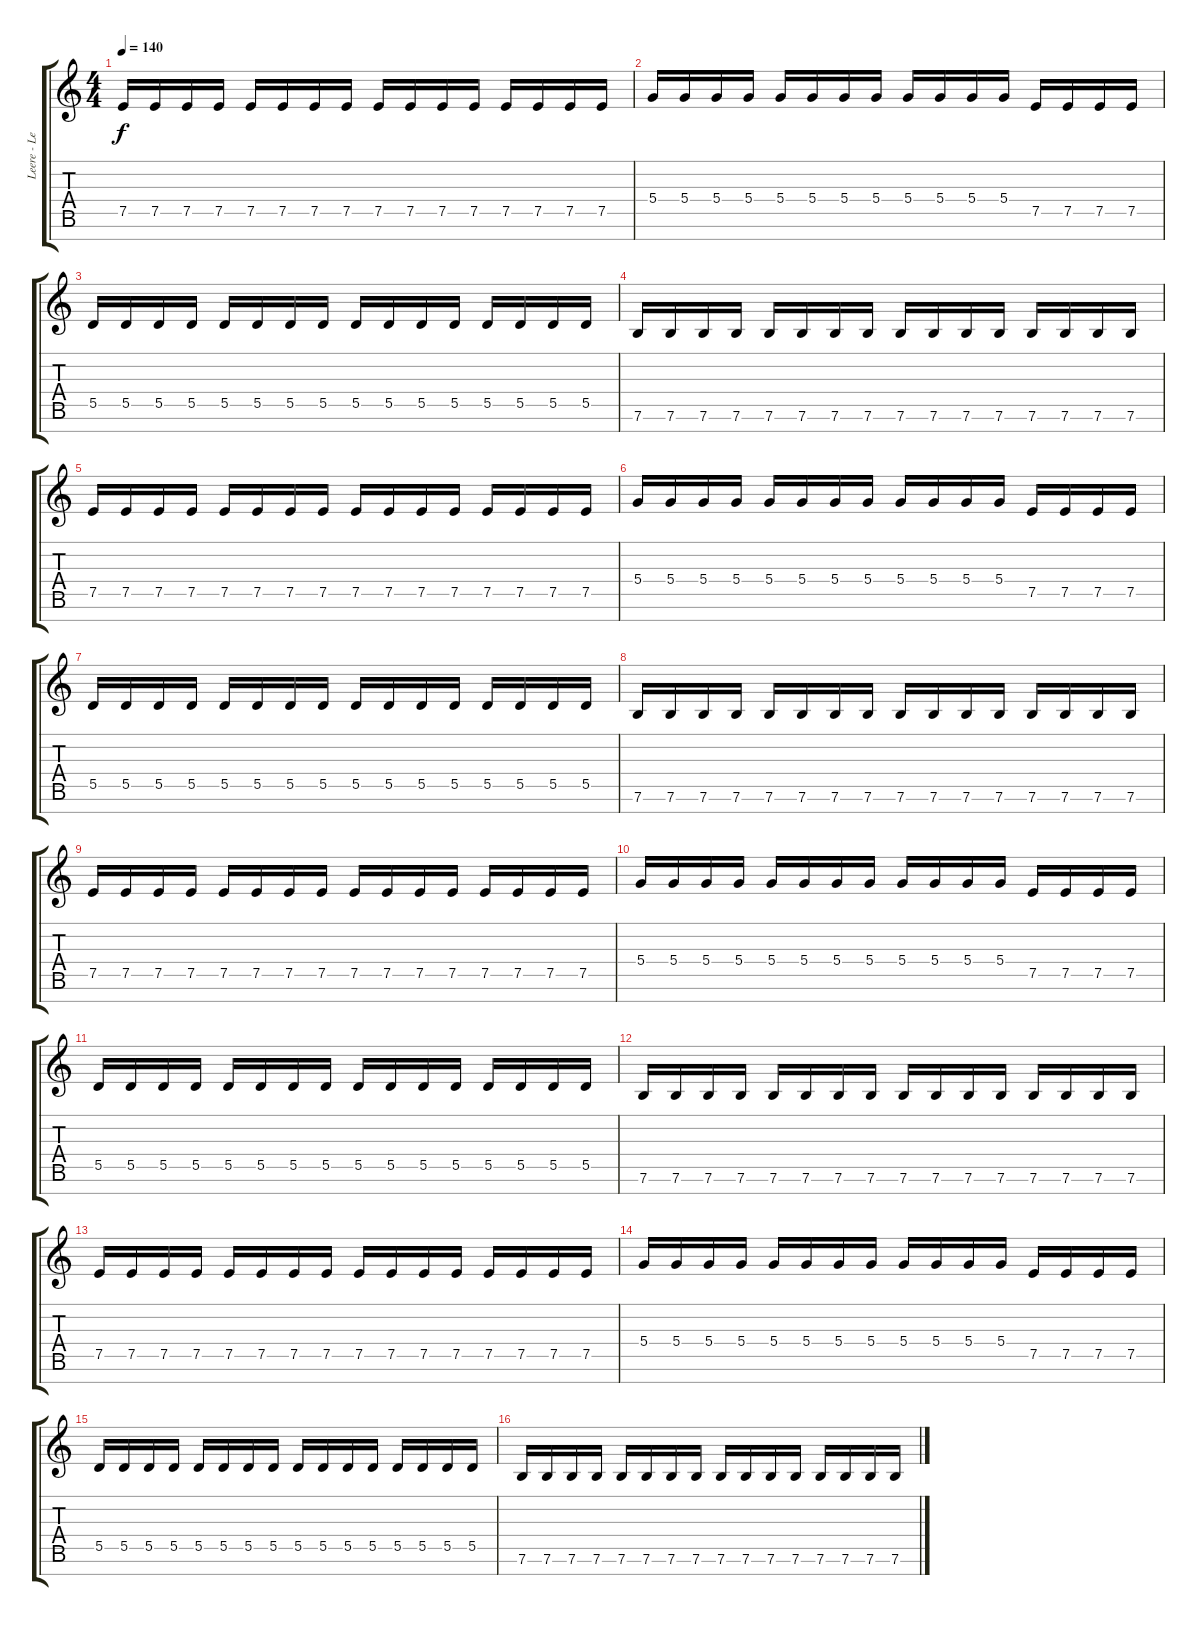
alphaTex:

\track ("Leere - Lead Guitar" "Leere - Le") {instrument distortionguitar}
\staff {score tabs}
\tuning (E4 B3 G3 D3 A2 E2 B1) {hide}
\ts (4 4)
\tempo 140
\clef g2
\ks c
7.5.16{dy f balance 8} 7.5.16 7.5.16 7.5.16 7.5.16 7.5.16 7.5.16 7.5.16 7.5.16 7.5.16 7.5.16 7.5.16 7.5.16 7.5.16 7.5.16 7.5.16 |
5.4.16 5.4.16 5.4.16 5.4.16 5.4.16 5.4.16 5.4.16 5.4.16 5.4.16 5.4.16 5.4.16 5.4.16 7.5.16 7.5.16 7.5.16 7.5.16 |
5.5.16 5.5.16 5.5.16 5.5.16 5.5.16 5.5.16 5.5.16 5.5.16 5.5.16 5.5.16 5.5.16 5.5.16 5.5.16 5.5.16 5.5.16 5.5.16 |
7.6.16 7.6.16 7.6.16 7.6.16 7.6.16 7.6.16 7.6.16 7.6.16 7.6.16 7.6.16 7.6.16 7.6.16 7.6.16 7.6.16 7.6.16 7.6.16 |
7.5.16{balance 8} 7.5.16 7.5.16 7.5.16 7.5.16 7.5.16 7.5.16 7.5.16 7.5.16 7.5.16 7.5.16 7.5.16 7.5.16 7.5.16 7.5.16 7.5.16 |
5.4.16 5.4.16 5.4.16 5.4.16 5.4.16 5.4.16 5.4.16 5.4.16 5.4.16 5.4.16 5.4.16 5.4.16 7.5.16 7.5.16 7.5.16 7.5.16 |
5.5.16 5.5.16 5.5.16 5.5.16 5.5.16 5.5.16 5.5.16 5.5.16 5.5.16 5.5.16 5.5.16 5.5.16 5.5.16 5.5.16 5.5.16 5.5.16 |
7.6.16 7.6.16 7.6.16 7.6.16 7.6.16 7.6.16 7.6.16 7.6.16 7.6.16 7.6.16 7.6.16 7.6.16 7.6.16 7.6.16 7.6.16 7.6.16 |
7.5.16{balance 8} 7.5.16 7.5.16 7.5.16 7.5.16 7.5.16 7.5.16 7.5.16 7.5.16 7.5.16 7.5.16 7.5.16 7.5.16 7.5.16 7.5.16 7.5.16 |
5.4.16 5.4.16 5.4.16 5.4.16 5.4.16 5.4.16 5.4.16 5.4.16 5.4.16 5.4.16 5.4.16 5.4.16 7.5.16 7.5.16 7.5.16 7.5.16 |
5.5.16 5.5.16 5.5.16 5.5.16 5.5.16 5.5.16 5.5.16 5.5.16 5.5.16 5.5.16 5.5.16 5.5.16 5.5.16 5.5.16 5.5.16 5.5.16 |
7.6.16 7.6.16 7.6.16 7.6.16 7.6.16 7.6.16 7.6.16 7.6.16 7.6.16 7.6.16 7.6.16 7.6.16 7.6.16 7.6.16 7.6.16 7.6.16 |
7.5.16{balance 8} 7.5.16 7.5.16 7.5.16 7.5.16 7.5.16 7.5.16 7.5.16 7.5.16 7.5.16 7.5.16 7.5.16 7.5.16 7.5.16 7.5.16 7.5.16 |
5.4.16 5.4.16 5.4.16 5.4.16 5.4.16 5.4.16 5.4.16 5.4.16 5.4.16 5.4.16 5.4.16 5.4.16 7.5.16 7.5.16 7.5.16 7.5.16 |
5.5.16 5.5.16 5.5.16 5.5.16 5.5.16 5.5.16 5.5.16 5.5.16 5.5.16 5.5.16 5.5.16 5.5.16 5.5.16 5.5.16 5.5.16 5.5.16 |
7.6.16 7.6.16 7.6.16 7.6.16 7.6.16 7.6.16 7.6.16 7.6.16 7.6.16 7.6.16 7.6.16 7.6.16 7.6.16 7.6.16 7.6.16 7.6.16
